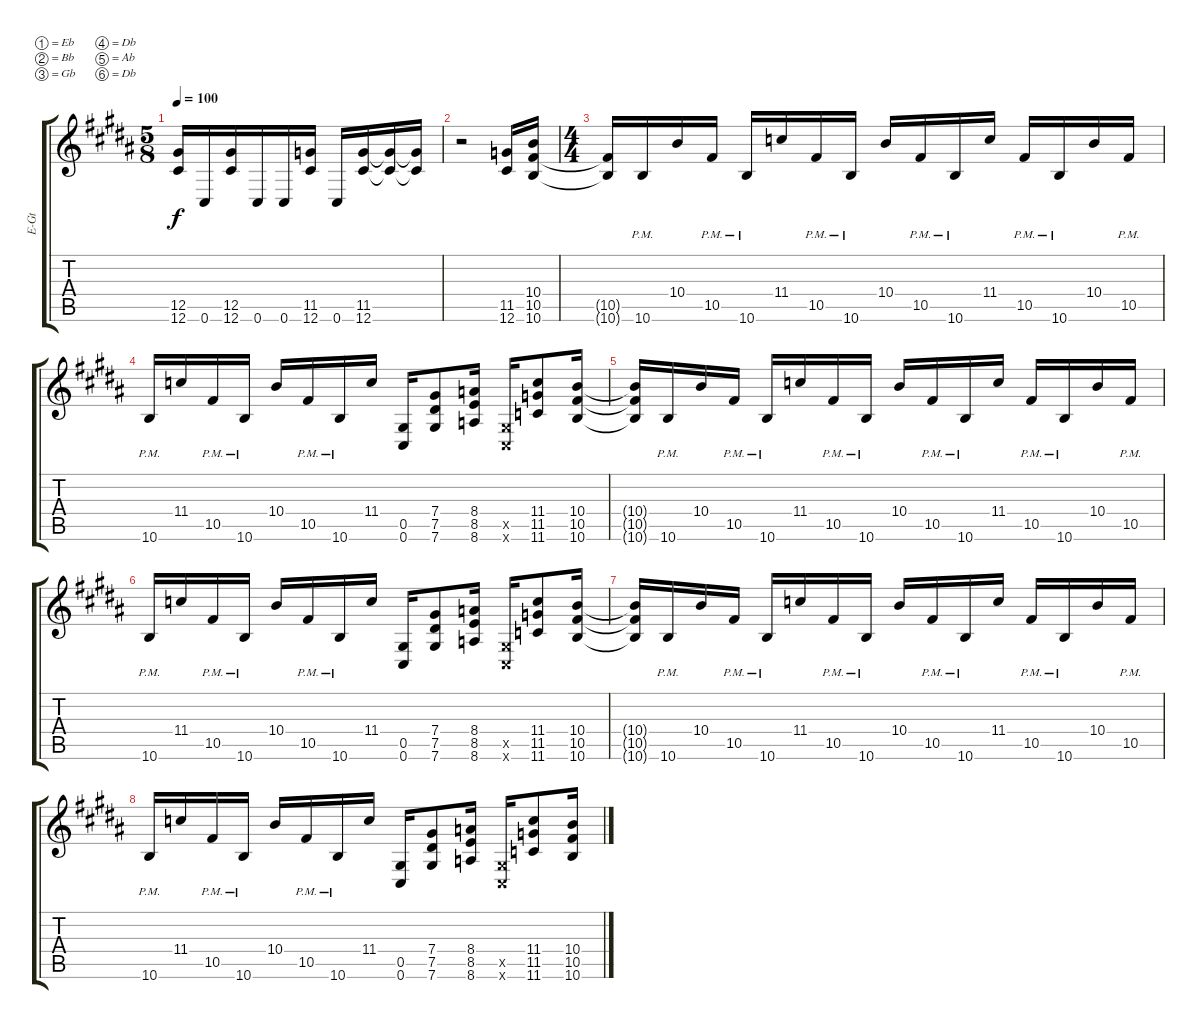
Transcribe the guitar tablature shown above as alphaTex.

\bracketExtendMode groupsimilarinstruments
\otherSystemsTrackNameOrientation horizontal
\track ("Electric Guitar 1" "E-Gt") {instrument distortionguitar}
\staff {score tabs}
\tuning (Eb4 Bb3 Gb3 Db3 Ab2 Db2)
\ts (5 8)
\tempo 100
\clef g2
\ks b
(12.6{acc forcenatural} 12.5{acc forcenatural}).16{dy f} 0.6{acc forcenatural}.16 (12.6{acc forcenatural} 12.5{acc forcenatural}).16 0.6{acc forcenatural}.16 0.6{acc forcenatural}.16 (12.6{acc forcenatural} 11.5{acc b}).16 0.6{acc forcenatural}.16 (12.6{acc forcenatural} 11.5{acc b}).16 (12.6{t acc forcenatural} 11.5{t acc b}).16 (11.5{t acc b} 12.6{t acc forcenatural}).16 |
r.2 (12.6{acc forcenatural} 11.5{acc b}).16 (10.5{acc forcenatural} 10.6{acc forcenatural} 10.4{acc forcenatural}).16 |
\ts (4 4)
(10.6{t acc forcenatural} 10.5{t acc forcenatural}).16 10.6{pm acc forcenatural}.16 10.4{acc forcenatural}.16 10.5{pm acc forcenatural}.16 10.6{pm acc forcenatural}.16 11.4{acc b}.16 10.5{pm acc forcenatural}.16 10.6{pm acc forcenatural}.16 10.4{acc forcenatural}.16 10.5{pm acc forcenatural}.16 10.6{pm acc forcenatural}.16 11.4{acc b}.16 10.5{pm acc forcenatural}.16 10.6{pm acc forcenatural}.16 10.4{acc forcenatural}.16 10.5{pm acc forcenatural}.16 |
10.6{pm acc forcenatural}.16 11.4{acc b}.16 10.5{pm acc forcenatural}.16 10.6{pm acc forcenatural}.16 10.4{acc forcenatural}.16 10.5{pm acc forcenatural}.16 10.6{pm acc forcenatural}.16 11.4{acc b}.16 (0.6{acc forcenatural} 0.5{acc forcenatural}).16 (7.6{acc forcenatural} 7.5{acc forcenatural} 7.4{acc forcenatural}).8 (8.5{acc forcenatural} 8.6{acc b} 8.4{acc b}).16 (0.6{x acc forcenatural} 0.5{x acc forcenatural}).16 (11.5{acc b} 11.6{acc b} 11.4{acc b}).8 (10.6{acc forcenatural} 10.5{acc forcenatural} 10.4{acc forcenatural}).16 |
(10.6{t acc forcenatural} 10.5{t acc forcenatural} 10.4{t acc forcenatural}).16 10.6{pm acc forcenatural}.16 10.4{acc forcenatural}.16 10.5{pm acc forcenatural}.16 10.6{pm acc forcenatural}.16 11.4{acc b}.16 10.5{pm acc forcenatural}.16 10.6{pm acc forcenatural}.16 10.4{acc forcenatural}.16 10.5{pm acc forcenatural}.16 10.6{pm acc forcenatural}.16 11.4{acc b}.16 10.5{pm acc forcenatural}.16 10.6{pm acc forcenatural}.16 10.4{acc forcenatural}.16 10.5{pm acc forcenatural}.16 |
10.6{pm acc forcenatural}.16 11.4{acc b}.16 10.5{pm acc forcenatural}.16 10.6{pm acc forcenatural}.16 10.4{acc forcenatural}.16 10.5{pm acc forcenatural}.16 10.6{pm acc forcenatural}.16 11.4{acc b}.16 (0.6{acc forcenatural} 0.5{acc forcenatural}).16 (7.6{acc forcenatural} 7.5{acc forcenatural} 7.4{acc forcenatural}).8 (8.5{acc forcenatural} 8.6{acc b} 8.4{acc b}).16 (0.6{x acc forcenatural} 0.5{x acc forcenatural}).16 (11.5{acc b} 11.6{acc b} 11.4{acc b}).8 (10.6{acc forcenatural} 10.5{acc forcenatural} 10.4{acc forcenatural}).16 |
(10.6{t acc forcenatural} 10.5{t acc forcenatural} 10.4{t acc forcenatural}).16 10.6{pm acc forcenatural}.16 10.4{acc forcenatural}.16 10.5{pm acc forcenatural}.16 10.6{pm acc forcenatural}.16 11.4{acc b}.16 10.5{pm acc forcenatural}.16 10.6{pm acc forcenatural}.16 10.4{acc forcenatural}.16 10.5{pm acc forcenatural}.16 10.6{pm acc forcenatural}.16 11.4{acc b}.16 10.5{pm acc forcenatural}.16 10.6{pm acc forcenatural}.16 10.4{acc forcenatural}.16 10.5{pm acc forcenatural}.16 |
10.6{pm acc forcenatural}.16 11.4{acc b}.16 10.5{pm acc forcenatural}.16 10.6{pm acc forcenatural}.16 10.4{acc forcenatural}.16 10.5{pm acc forcenatural}.16 10.6{pm acc forcenatural}.16 11.4{acc b}.16 (0.6{acc forcenatural} 0.5{acc forcenatural}).16 (7.6{acc forcenatural} 7.5{acc forcenatural} 7.4{acc forcenatural}).8 (8.5{acc forcenatural} 8.6{acc b} 8.4{acc b}).16 (0.6{x acc forcenatural} 0.5{x acc forcenatural}).16 (11.5{acc b} 11.6{acc b} 11.4{acc b}).8 (10.6{acc forcenatural} 10.5{acc forcenatural} 10.4{acc forcenatural}).16
